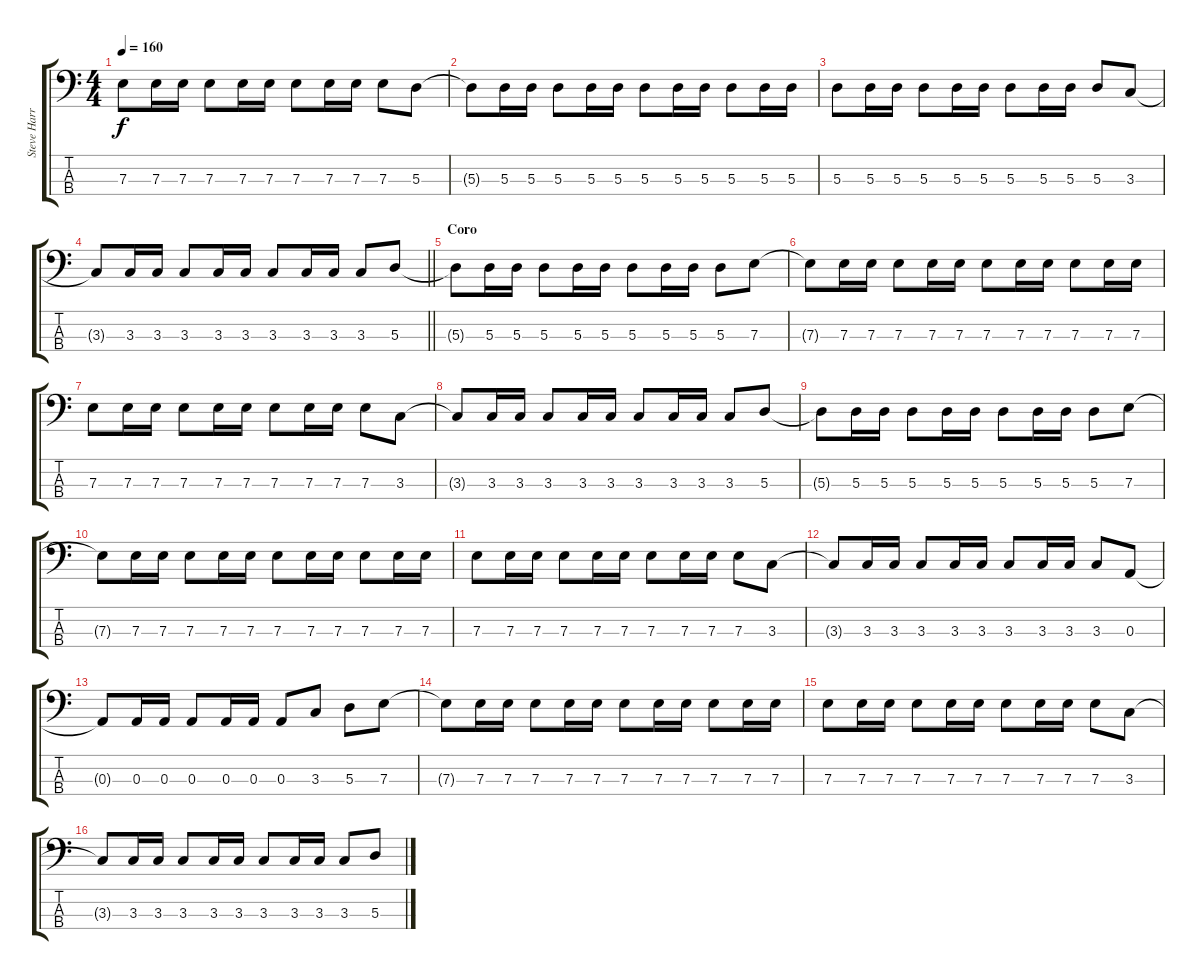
\track ("Steve Harris" "Steve Harr") {instrument electricbassfinger}
\staff {score tabs}
\tuning (G2 D2 A1 E1) {hide}
\ts (4 4)
\tempo 160
\clef f4
\ks c
7.3.8{dy f} 7.3.16 7.3.16 7.3.8 7.3.16 7.3.16 7.3.8 7.3.16 7.3.16 7.3.8 5.3.8 |
5.3{t}.8 5.3.16 5.3.16 5.3.8 5.3.16 5.3.16 5.3.8 5.3.16 5.3.16 5.3.8 5.3.16 5.3.16 |
5.3.8 5.3.16 5.3.16 5.3.8 5.3.16 5.3.16 5.3.8 5.3.16 5.3.16 5.3.8 3.3.8 |
\barLineRight lightlight
3.3{t}.8 3.3.16 3.3.16 3.3.8 3.3.16 3.3.16 3.3.8 3.3.16 3.3.16 3.3.8 5.3.8 |
\section ("" "Coro")
5.3{t}.8 5.3.16 5.3.16 5.3.8 5.3.16 5.3.16 5.3.8 5.3.16 5.3.16 5.3.8 7.3.8 |
7.3{t}.8 7.3.16 7.3.16 7.3.8 7.3.16 7.3.16 7.3.8 7.3.16 7.3.16 7.3.8 7.3.16 7.3.16 |
7.3.8 7.3.16 7.3.16 7.3.8 7.3.16 7.3.16 7.3.8 7.3.16 7.3.16 7.3.8 3.3.8 |
3.3{t}.8 3.3.16 3.3.16 3.3.8 3.3.16 3.3.16 3.3.8 3.3.16 3.3.16 3.3.8 5.3.8 |
5.3{t}.8 5.3.16 5.3.16 5.3.8 5.3.16 5.3.16 5.3.8 5.3.16 5.3.16 5.3.8 7.3.8 |
7.3{t}.8 7.3.16 7.3.16 7.3.8 7.3.16 7.3.16 7.3.8 7.3.16 7.3.16 7.3.8 7.3.16 7.3.16 |
7.3.8 7.3.16 7.3.16 7.3.8 7.3.16 7.3.16 7.3.8 7.3.16 7.3.16 7.3.8 3.3.8 |
3.3{t}.8 3.3.16 3.3.16 3.3.8 3.3.16 3.3.16 3.3.8 3.3.16 3.3.16 3.3.8 0.3.8 |
0.3{t}.8 0.3.16 0.3.16 0.3.8 0.3.16 0.3.16 0.3.8 3.3.8 5.3.8 7.3.8 |
7.3{t}.8 7.3.16 7.3.16 7.3.8 7.3.16 7.3.16 7.3.8 7.3.16 7.3.16 7.3.8 7.3.16 7.3.16 |
7.3.8 7.3.16 7.3.16 7.3.8 7.3.16 7.3.16 7.3.8 7.3.16 7.3.16 7.3.8 3.3.8 |
3.3{t}.8 3.3.16 3.3.16 3.3.8 3.3.16 3.3.16 3.3.8 3.3.16 3.3.16 3.3.8 5.3.8
